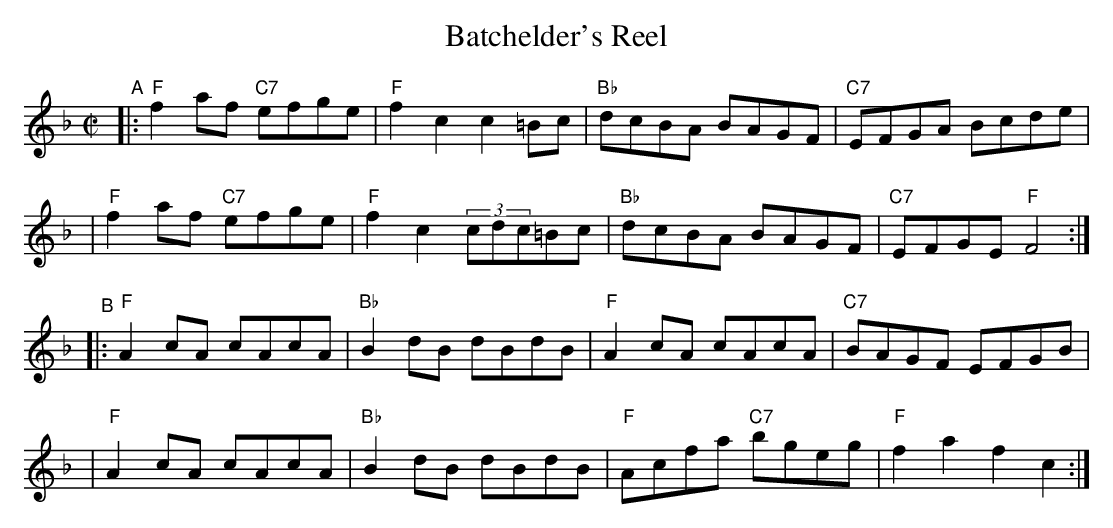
X:1
T: Batchelder's Reel
M: C|
K: F
"^A"\
|: "F"f2af "C7"efge | "F"f2c2 c2=Bc | "Bb"dcBA BAGF | "C7"EFGA Bcde |
|  "F"f2af "C7"efge | "F"f2c2 (3cdc=Bc | "Bb"dcBA BAGF | "C7"EFGE "F"F4 :|
"^B"\
|: "F"A2cA cAcA | "Bb"B2dB dBdB | "F"A2cA cAcA | "C7"BAGF EFGB |
|  "F"A2cA cAcA | "Bb"B2dB dBdB | "F"Acfa "C7"bgeg | "F"f2a2 f2 c2 :|
